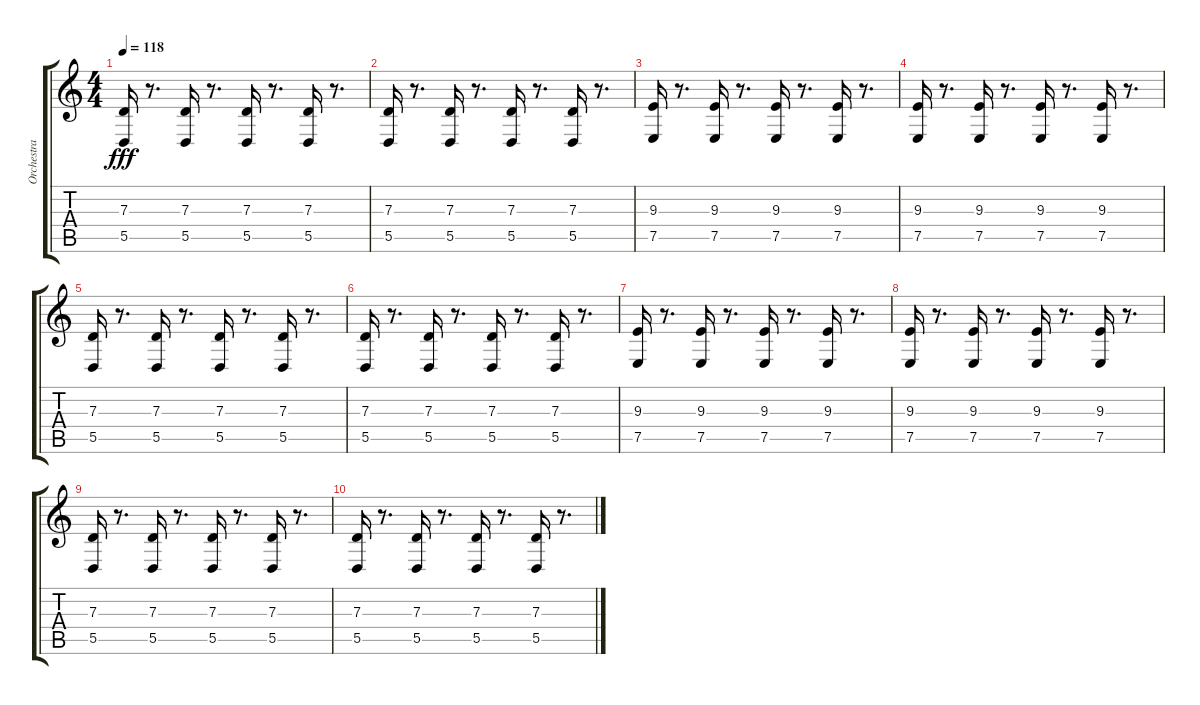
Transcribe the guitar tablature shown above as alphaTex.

\track ("Orchestra" "Orchestra") {instrument stringensemble1}
\staff {score tabs}
\tuning (E4 B3 G3 D3 A2 E2) {hide}
\ts (4 4)
\tempo 118
\clef g2
\ks c
(7.3 5.5).16{dy fff} r.8{d} (7.3 5.5).16 r.8{d} (7.3 5.5).16 r.8{d} (7.3 5.5).16 r.8{d} |
(7.3 5.5).16 r.8{d} (7.3 5.5).16 r.8{d} (7.3 5.5).16 r.8{d} (7.3 5.5).16 r.8{d} |
(9.3 7.5).16 r.8{d} (9.3 7.5).16 r.8{d} (9.3 7.5).16 r.8{d} (9.3 7.5).16 r.8{d} |
(9.3 7.5).16 r.8{d} (9.3 7.5).16 r.8{d} (9.3 7.5).16 r.8{d} (9.3 7.5).16 r.8{d} |
(7.3 5.5).16 r.8{d} (7.3 5.5).16 r.8{d} (7.3 5.5).16 r.8{d} (7.3 5.5).16 r.8{d} |
(7.3 5.5).16 r.8{d} (7.3 5.5).16 r.8{d} (7.3 5.5).16 r.8{d} (7.3 5.5).16 r.8{d} |
(9.3 7.5).16 r.8{d} (9.3 7.5).16 r.8{d} (9.3 7.5).16 r.8{d} (9.3 7.5).16 r.8{d} |
(9.3 7.5).16 r.8{d} (9.3 7.5).16 r.8{d} (9.3 7.5).16 r.8{d} (9.3 7.5).16 r.8{d} |
(7.3 5.5).16 r.8{d} (7.3 5.5).16 r.8{d} (7.3 5.5).16 r.8{d} (7.3 5.5).16 r.8{d} |
(7.3 5.5).16 r.8{d} (7.3 5.5).16 r.8{d} (7.3 5.5).16 r.8{d} (7.3 5.5).16 r.8{d}
